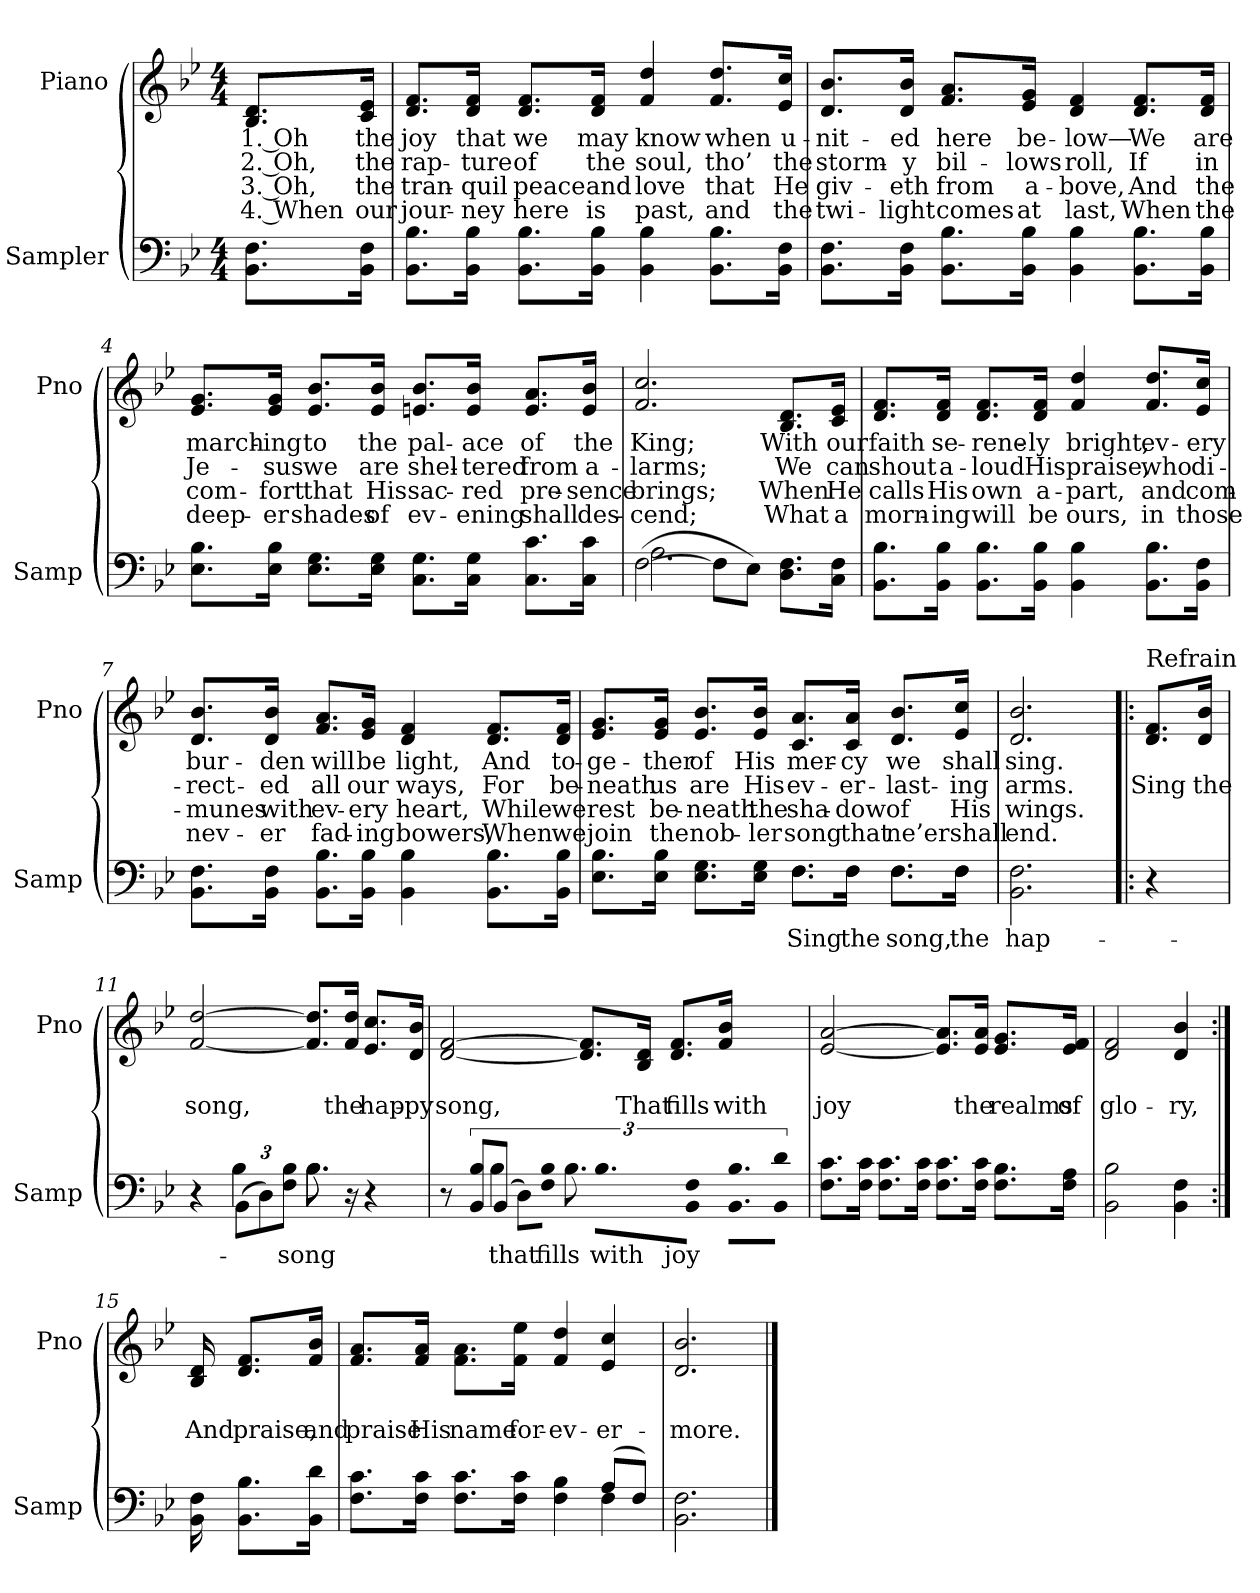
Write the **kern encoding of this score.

**kern	**text	**kern	**text	**text	**text	**text
*part2	*part2	*part1	*part1	*part1	*part1	*part1
*staff2	*staff2	*staff1	*staff1	*staff1	*staff1	*staff1
*I"Sampler	*	*I"Piano	*	*	*	*
*I'Samp	*	*I'Pno	*	*	*	*
*clefF4	*	*clefG2	*	*	*	*
*k[b-e-]	*	*k[b-e-]	*	*	*	*
*B-:	*	*B-:	*	*	*	*
*M4/4	*	*M4/4	*	*	*	*
=1	=1	=1	=1	=1	=1	=1
8.BB-\ 8.F\L	.	8.B-/ 8.d/L	1. Oh	2. Oh,	3. Oh,	4. When
16BB-\ 16F\Jk	.	16c/ 16e-/Jk	the	the	the	our
=2	=2	=2	=2	=2	=2	=2
8.BB-\ 8.B-\L	.	8.d/ 8.f/L	joy	rap-	tran-	jour-
16BB-\ 16B-\Jk	.	16d/ 16f/Jk	that	-ture	-quil	-ney
8.BB-\ 8.B-\L	.	8.d/ 8.f/L	we	of	peace	here
16BB-\ 16B-\Jk	.	16d/ 16f/Jk	may	the	and	is
4BB- 4B-	.	4f 4dd	know	soul,	love	past,
8.BB-\ 8.B-\L	.	8.f/ 8.dd/L	when	tho’	that	and
16BB-\ 16F\Jk	.	16e-/ 16cc/Jk	u-	the	He	the
=3	=3	=3	=3	=3	=3	=3
8.BB-\ 8.F\L	.	8.d/ 8.b-/L	-nit-	storm-	giv-	twi-
16BB-\ 16F\Jk	.	16d/ 16b-/Jk	-ed	-y	-eth	-light
8.BB-\ 8.B-\L	.	8.f/ 8.a/L	here	bil-	from	comes
16BB-\ 16B-\Jk	.	16e-/ 16g/Jk	be-	-lows	a-	at
4BB- 4B-	.	4d 4f	-low—	roll,	-bove,	last,
8.BB-\ 8.B-\L	.	8.d/ 8.f/L	We	If	And	When
16BB-\ 16B-\Jk	.	16d/ 16f/Jk	are	in	the	the
=4	=4	=4	=4	=4	=4	=4
8.E-\ 8.B-\L	.	8.e-/ 8.g/L	march-	Je-	com-	deep-
16E-\ 16B-\Jk	.	16e-/ 16g/Jk	-ing	-sus	-fort	-er
8.E-\ 8.G\L	.	8.e-/ 8.b-/L	to	we	that	shades
16E-\ 16G\Jk	.	16e-/ 16b-/Jk	the	are	His	of
8.C\ 8.G\L	.	8.en/ 8.b-/L	pal-	shel-	sac-	ev-
16C\ 16G\Jk	.	16e/ 16b-/Jk	-ace	-tered	-red	-ening
8.C\ 8.c\L	.	8.e/ 8.a/L	of	from	pre-	shall
16C\ 16c\Jk	.	16e/ 16b-/Jk	the	a-	-sence	des-
=5	=5	=5	=5	=5	=5	=5
*^	*	*	*	*	*	*
([2F\	2.A	.	2.f 2.cc	King;	-larms;	brings;	-cend;
8F\L]	.	.	.	.	.	.	.
8E-\J)	.	.	.	.	.	.	.
8.D\ 8.F\L	4ryy	.	8.B-/ 8.d/L	With	We	When	What
16C\ 16F\Jk	.	.	16c/ 16e-/Jk	our	can	He	a
*v	*v	*	*	*	*	*	*
=6	=6	=6	=6	=6	=6	=6
8.BB-\ 8.B-\L	.	8.d/ 8.f/L	faith	shout	calls	morn-
16BB-\ 16B-\Jk	.	16d/ 16f/Jk	se-	a-	His	-ing
8.BB-\ 8.B-\L	.	8.d/ 8.f/L	-rene-	-loud	own	will
16BB-\ 16B-\Jk	.	16d/ 16f/Jk	-ly	His	a-	be
4BB- 4B-	.	4f 4dd	bright,	praise,	-part,	ours,
8.BB-\ 8.B-\L	.	8.f/ 8.dd/L	ev-	who	and	in
16BB-\ 16F\Jk	.	16e-/ 16cc/Jk	-ery	di-	com-	those
=7	=7	=7	=7	=7	=7	=7
8.BB-\ 8.F\L	.	8.d/ 8.b-/L	bur-	-rect-	-munes	nev-
16BB-\ 16F\Jk	.	16d/ 16b-/Jk	-den	-ed	with	-er
8.BB-\ 8.B-\L	.	8.f/ 8.a/L	will	all	ev-	fad-
16BB-\ 16B-\Jk	.	16e-/ 16g/Jk	be	our	-ery	-ing
4BB- 4B-	.	4d 4f	light,	ways,	heart,	bowers,
8.BB-\ 8.B-\L	.	8.d/ 8.f/L	And	For	While	When
16BB-\ 16B-\Jk	.	16d/ 16f/Jk	to-	be-	we	we
=8	=8	=8	=8	=8	=8	=8
*^	*	*	*	*	*	*
8.E-\ 8.B-\L	2ryy	.	8.e-/ 8.g/L	-ge-	-neath	rest	join
16E-\ 16B-\Jk	.	.	16e-/ 16g/Jk	-ther	us	be-	the
8.E-\ 8.G\L	.	.	8.e-/ 8.b-/L	of	are	-neath	nob-
16E-\ 16G\Jk	.	.	16e-/ 16b-/Jk	His	His	the	-ler
8.F\L	8.F\L	Sing	8.c/ 8.a/L	mer-	ev-	sha-	song
16F\Jk	16F\Jk	the	16c/ 16a/Jk	-cy	-er-	-dow	that
8.F\L	8.F\L	song,	8.d/ 8.b-/L	we	-last-	of	ne’er
16F\Jk	16F\Jk	the	16e-/ 16cc/Jk	shall	-ing	His	shall
*v	*v	*	*	*	*	*	*
=9	=9	=9	=9	=9	=9	=9
2.BB- 2.F	hap-	2.d 2.b-	sing.	arms.	wings.	end.
=10!|:	=10!|:	=10!|:	=10!|:	=10!|:	=10!|:	=10!|:
!	!	!LO:TX:t=Refrain	!	!	!	!
4r	.	8.d/ 8.f/L	.	Sing	.	.
.	.	16d/ 16b-/Jk	.	the	.	.
=11	=11	=11	=11	=11	=11	=11
*^	*	*	*	*	*	*
4r	4ryy	.	[2f [2dd	.	song,	.	.
(12BB-\L	4B-	.	.	.	.	.	.
12D\)	.	.	.	.	.	.	.
12F\ 12B-\J	.	song	.	.	.	.	.
8.B-\	8.B-	.	8.f]/ 8.dd]/L	.	.	.	.
16r	4ryy	.	16f/ 16dd/Jk	.	the	.	.
4r	.	.	8.e-/ 8.cc/L	.	hap-	.	.
.	16ryy	.	16d/ 16b-/Jk	.	-py	.	.
=12	=12	=12	=12	=12	=12	=12	=12
8r	24%5ryy	.	[2d [2f	.	song,	.	.
12BB-/ 12B-/L	.	.	.	.	.	.	.
(12BB-/J	4B-	that	.	.	.	.	.
12D\L)	.	.	.	.	.	.	.
8F\ 8B-\J	.	fills	.	.	.	.	.
.	8.B-	.	.	.	.	.	.
8.B-\L	.	with	8.d]/ 8.f]/L	.	.	.	.
.	48%17ryy	.	.	.	.	.	.
16BB-\ 16F\Jk	.	joy	16B-/ 16d/Jk	.	That	.	.
8.BB-\ 8.B-\L	.	.	8.d/ 8.f/L	.	fills	.	.
16BB-\ 16d\Jk	.	.	16f/ 16b-/Jk	.	with	.	.
*v	*v	*	*	*	*	*	*
=13	=13	=13	=13	=13	=13	=13
8.F\ 8.c\L	.	[2e- [2a	.	joy	.	.
16F\ 16c\Jk	.	.	.	.	.	.
8.F\ 8.c\L	.	.	.	.	.	.
16F\ 16c\Jk	.	.	.	.	.	.
8.F\ 8.c\L	.	8.e-]/ 8.a]/L	.	.	.	.
16F\ 16c\Jk	.	16e-/ 16a/Jk	.	the	.	.
8.F\ 8.B-\L	.	8.e-/ 8.g/L	.	realms	.	.
16F\ 16A\Jk	.	16e-/ 16f/Jk	.	of	.	.
=14	=14	=14	=14	=14	=14	=14
2BB- 2B-	.	2d 2f	.	glo-	.	.
4BB- 4F	.	4d 4b-	.	-ry,	.	.
=15:|!	=15:|!	=15:|!	=15:|!	=15:|!	=15:|!	=15:|!
16BB- 16F	.	16B- 16d	.	And	.	.
8.BB-\ 8.B-\L	.	8.d/ 8.f/L	.	praise,	.	.
16BB-\ 16d\Jk	.	16f/ 16b-/Jk	.	and	.	.
=16	=16	=16	=16	=16	=16	=16
*^	*	*	*	*	*	*
8.F\ 8.c\L	2.ryy	.	8.f/ 8.a/L	.	praise	.	.
16F\ 16c\Jk	.	.	16f/ 16a/Jk	.	His	.	.
8.F\ 8.c\L	.	.	8.f\ 8.a\L	.	name	.	.
16F\ 16c\Jk	.	.	16f\ 16ee-\Jk	.	for-	.	.
4F 4B-	.	.	4f 4dd	.	-ev-	.	.
(8A/L	4F	.	4e- 4cc	.	-er-	.	.
8F/J)	.	.	.	.	.	.	.
*v	*v	*	*	*	*	*	*
=17	=17	=17	=17	=17	=17	=17
2.BB- 2.F	.	2.d 2.b-	.	-more.	.	.
==	==	==	==	==	==	==
*-	*-	*-	*-	*-	*-	*-
